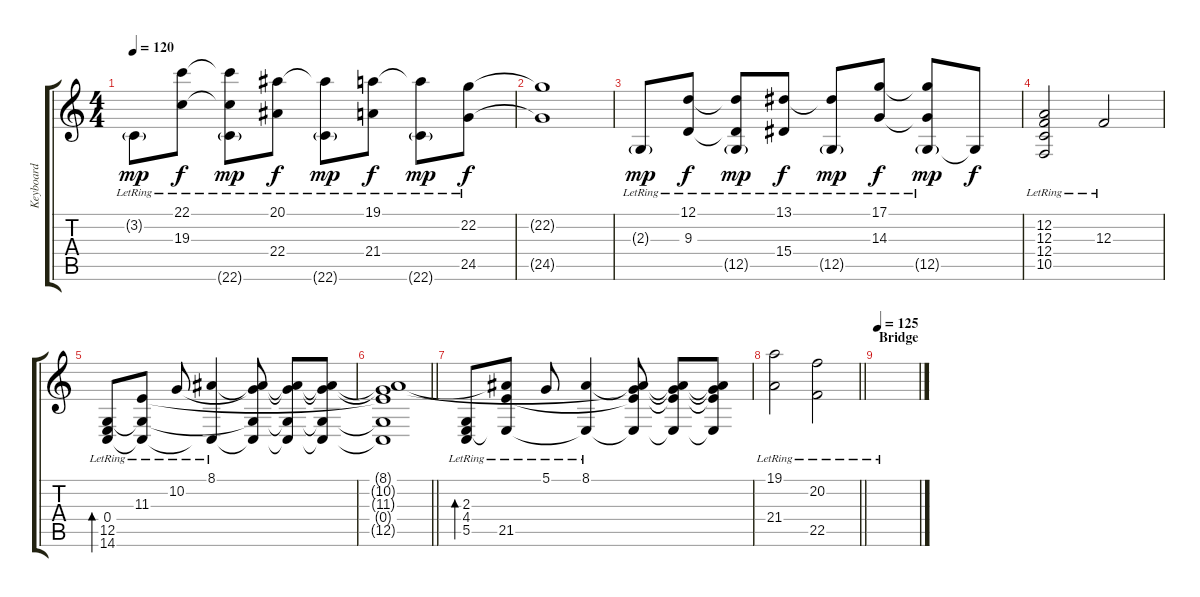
\track ("Keyboard" "Keyboard") {instrument acousticgrandpiano}
\staff {score tabs}
\tuning (D4 A3 F3 C3 G2 D2) {hide}
\ts (4 4)
\tempo 120
\clef g2
\ks c
3.2{g lr}.8{dy mp} (22.1{lr} 19.3{lr}).8{dy f} (22.1{t} 19.3{t} 22.6{g lr}).8{dy mp} (20.1{lr} 22.4{lr}).8{dy f} (20.1{t} 22.6{g lr}).8{dy mp} (19.1{lr} 21.4{lr}).8{dy f} (19.1{t} 22.6{g lr}).8{dy mp} (22.2{lr} 24.5{lr}).8{dy f} |
(22.2{t} 24.5{t}).1 |
2.3{g lr}.8{dy mp} (12.1{lr} 9.3{lr}).8{dy f} (12.1{t} 9.3{t} 12.5{g lr}).8{dy mp} (13.1{lr} 15.4{lr}).8{dy f} (13.1{t} 12.5{g lr}).8{dy mp} (17.1{lr} 14.3{lr}).8{dy f} (17.1{t} 14.3{t} 12.5{g lr}).8{dy mp} 12.5{t}.8{dy f} |
(12.2{lr} 12.3{lr} 12.4{lr} 10.5{lr}).2 12.3{lr}.2 |
(0.4{lr} 12.5{lr} 14.6{lr}).8{bd 240} (11.3{lr} 0.4{lr t} 12.5{lr t}).8 10.2{lr}.8 (8.1{lr} 0.4{t}).4 (8.1{t} 10.2{t} 0.4{t} 12.5{t}).8 (8.1{t} 10.2{t} 0.4{t} 12.5{t}).8 (8.1{t} 10.2{t} 0.4{t} 12.5{t}).8 |
\barLineRight lightlight
(8.1{t} 10.2{t} 11.3{t} 0.4{t} 12.5{t}).1 |
(2.3{lr} 4.4{lr} 5.5{lr}).8{bd 240} (8.1{lr t} 4.4{t} 21.5{lr}).8 5.1{lr}.8 (8.1{lr} 4.4{t}).4 (8.1{t} 10.2{t} 4.4{t} 21.5{t}).8 (8.1{t} 10.2{t} 4.4{t} 21.5{t}).8 (8.1{t} 10.2{t} 4.4{t} 21.5{t}).8 |
\barLineRight lightlight
(19.1{lr} 21.4{lr}).2 (20.2{lr} 22.5{lr}).2 |
\section ("" "Bridge")
\tempo 125
